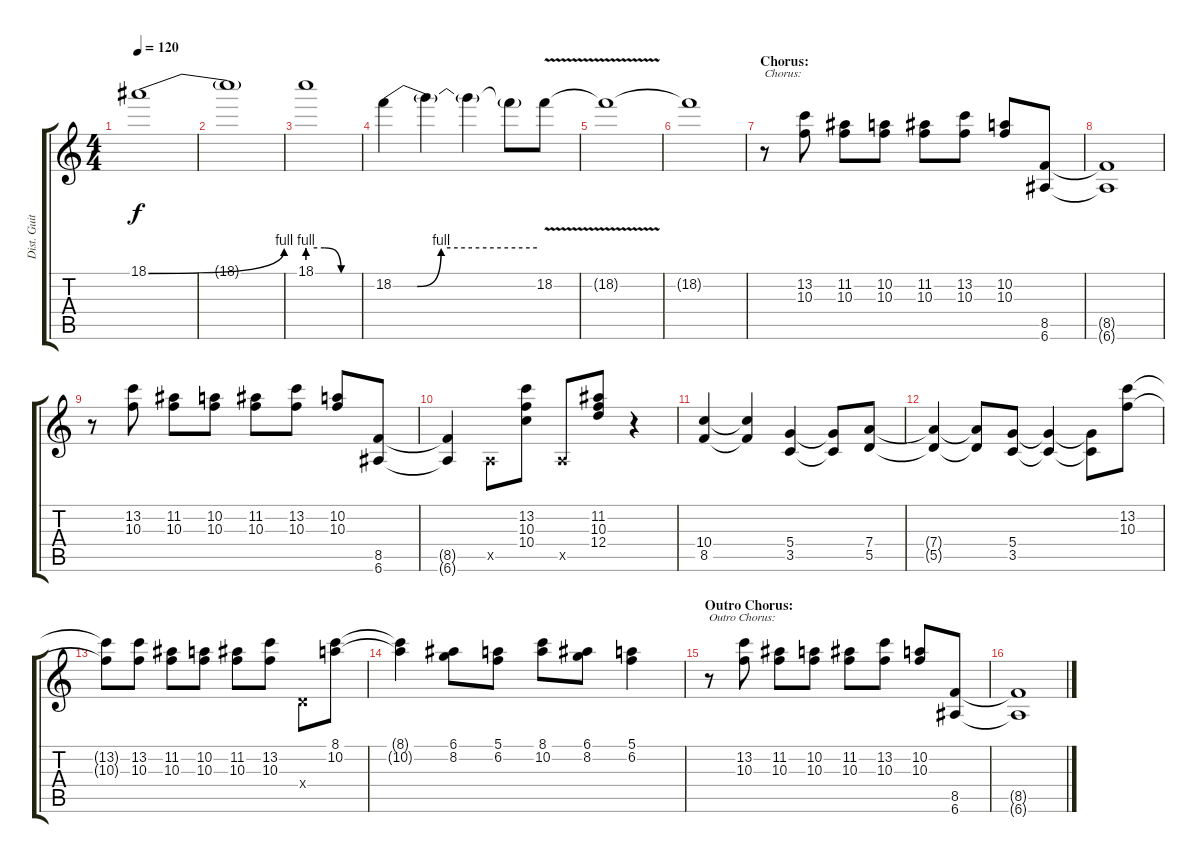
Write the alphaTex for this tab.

\track ("Dist. Guitar 1" "Dist. Guit") {instrument overdrivenguitar}
\staff {score tabs}
\tuning (E4 B3 G3 D3 A2 E2) {hide}
\ts (4 4)
\tempo 120
\clef g2
\ks c
18.1{be (bend 0 0 60 4)}.1{dy f} |
18.1{t}.1 |
18.1{be (custom 0 4 20 4 40 0 60 0)}.1 |
18.2{be (custom 0 0 10 0 20 4 60 4)}.4 18.2{t}.4 18.2{t}.4 18.2{t}.8 18.2{v}.8 |
18.2{t}.1 |
18.2{t}.1 |
\section ("" "Chorus:")
r.8{txt "Chorus:" volume 12 instrument distortionguitar} (13.2 10.3).8 (11.2 10.3).8 (10.2 10.3).8 (11.2 10.3).8 (13.2 10.3).8 (10.2 10.3).8 (8.5 6.6).8 |
(8.5{t} 6.6{t}).1 |
r.8 (13.2 10.3).8 (11.2 10.3).8 (10.2 10.3).8 (11.2 10.3).8 (13.2 10.3).8 (10.2 10.3).8 (8.5 6.6).8 |
(8.5{t} 6.6{t}).4 0.5{x}.8 (13.2 10.3 10.4).8 0.5{x}.8 (11.2 10.3 12.4).8 r.4 |
(10.4 8.5).4 (10.4{t} 8.5{t}).4 (5.4 3.5).4 (5.4{t} 3.5{t}).8 (7.4 5.5).8 |
(7.4{t} 5.5{t}).4 (7.4{t} 5.5{t}).8 (5.4 3.5).8 (5.4{t} 3.5{t}).4 (5.4{t} 3.5{t}).8 (13.2 10.3).8 |
(13.2{t} 10.3{t}).8 (13.2 10.3).8 (11.2 10.3).8 (10.2 10.3).8 (11.2 10.3).8 (13.2 10.3).8 0.4{x}.8 (8.1 10.2).8 |
(8.1{t} 10.2{t}).4 (6.1 8.2).8 (5.1 6.2).8 (8.1 10.2).8 (6.1 8.2).8 (5.1 6.2).4 |
\section ("" "Outro Chorus:")
r.8{txt "Outro Chorus:"} (13.2 10.3).8 (11.2 10.3).8 (10.2 10.3).8 (11.2 10.3).8 (13.2 10.3).8 (10.2 10.3).8 (8.5 6.6).8 |
(8.5{t} 6.6{t}).1
